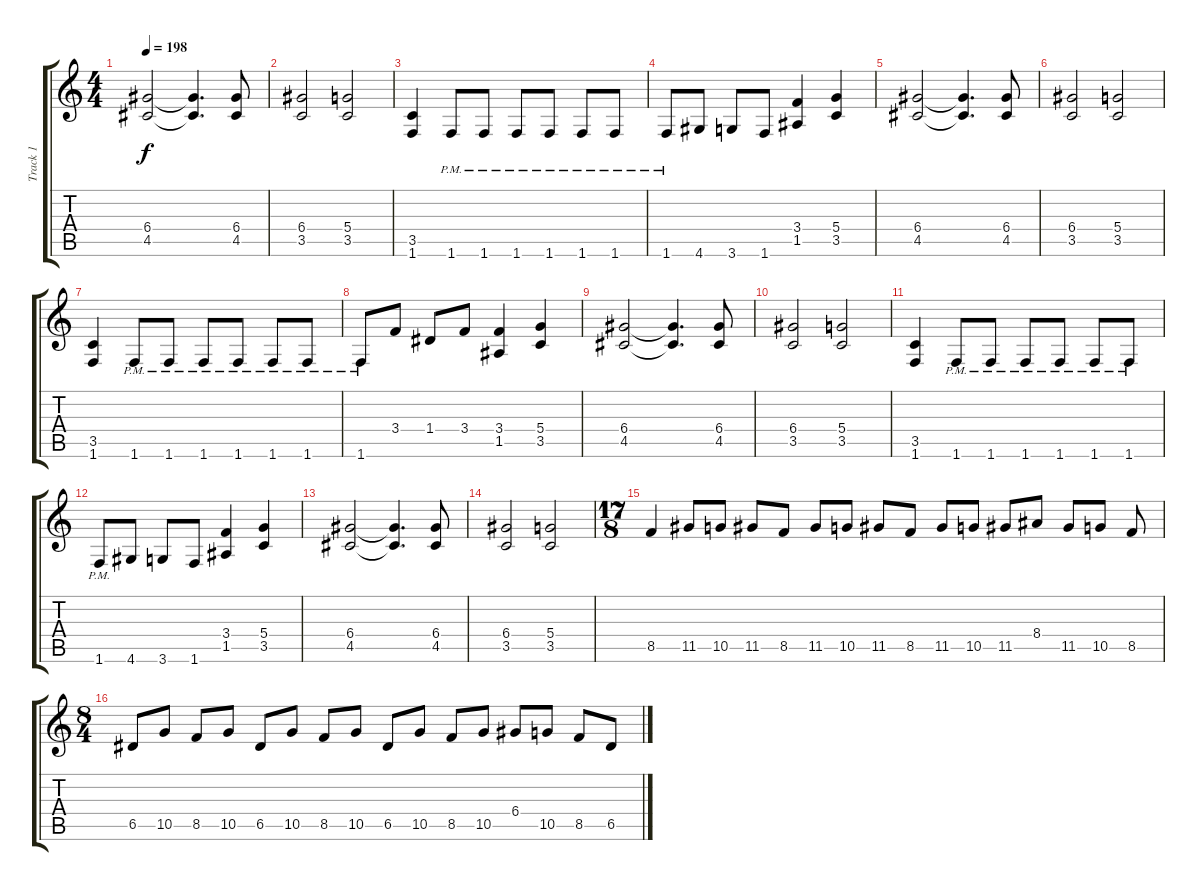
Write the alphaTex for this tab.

\track ("Track 1" "Track 1") {instrument distortionguitar}
\staff {score tabs}
\tuning (E4 B3 G3 D3 A2 E2) {hide}
\ts (4 4)
\tempo 198
\clef g2
\ks c
(6.4 4.5).2{dy f} (6.4{t} 4.5{t}).4{d} (6.4 4.5).8 |
(6.4 3.5).2 (5.4 3.5).2 |
(3.5 1.6).4 1.6{pm}.8 1.6{pm}.8 1.6{pm}.8 1.6{pm}.8 1.6{pm}.8 1.6{pm}.8 |
1.6{pm}.8 4.6.8 3.6.8 1.6.8 (3.4 1.5).4 (5.4 3.5).4 |
(6.4 4.5).2 (6.4{t} 4.5{t}).4{d} (6.4 4.5).8 |
(6.4 3.5).2 (5.4 3.5).2 |
(3.5 1.6).4 1.6{pm}.8 1.6{pm}.8 1.6{pm}.8 1.6{pm}.8 1.6{pm}.8 1.6{pm}.8 |
1.6{pm}.8 3.4.8 1.4.8 3.4.8 (3.4 1.5).4 (5.4 3.5).4 |
(6.4 4.5).2 (6.4{t} 4.5{t}).4{d} (6.4 4.5).8 |
(6.4 3.5).2 (5.4 3.5).2 |
(3.5 1.6).4 1.6{pm}.8 1.6{pm}.8 1.6{pm}.8 1.6{pm}.8 1.6{pm}.8 1.6{pm}.8 |
1.6{pm}.8 4.6.8 3.6.8 1.6.8 (3.4 1.5).4 (5.4 3.5).4 |
(6.4 4.5).2 (6.4{t} 4.5{t}).4{d} (6.4 4.5).8 |
(6.4 3.5).2 (5.4 3.5).2 |
\ts (17 8)
8.5.4 11.5.8 10.5.8 11.5.8 8.5.8 11.5.8 10.5.8 11.5.8 8.5.8 11.5.8 10.5.8 11.5.8 8.4.8 11.5.8 10.5.8 8.5.8 |
\ts (8 4)
6.5.8 10.5.8 8.5.8 10.5.8 6.5.8 10.5.8 8.5.8 10.5.8 6.5.8 10.5.8 8.5.8 10.5.8 6.4.8 10.5.8 8.5.8 6.5.8
